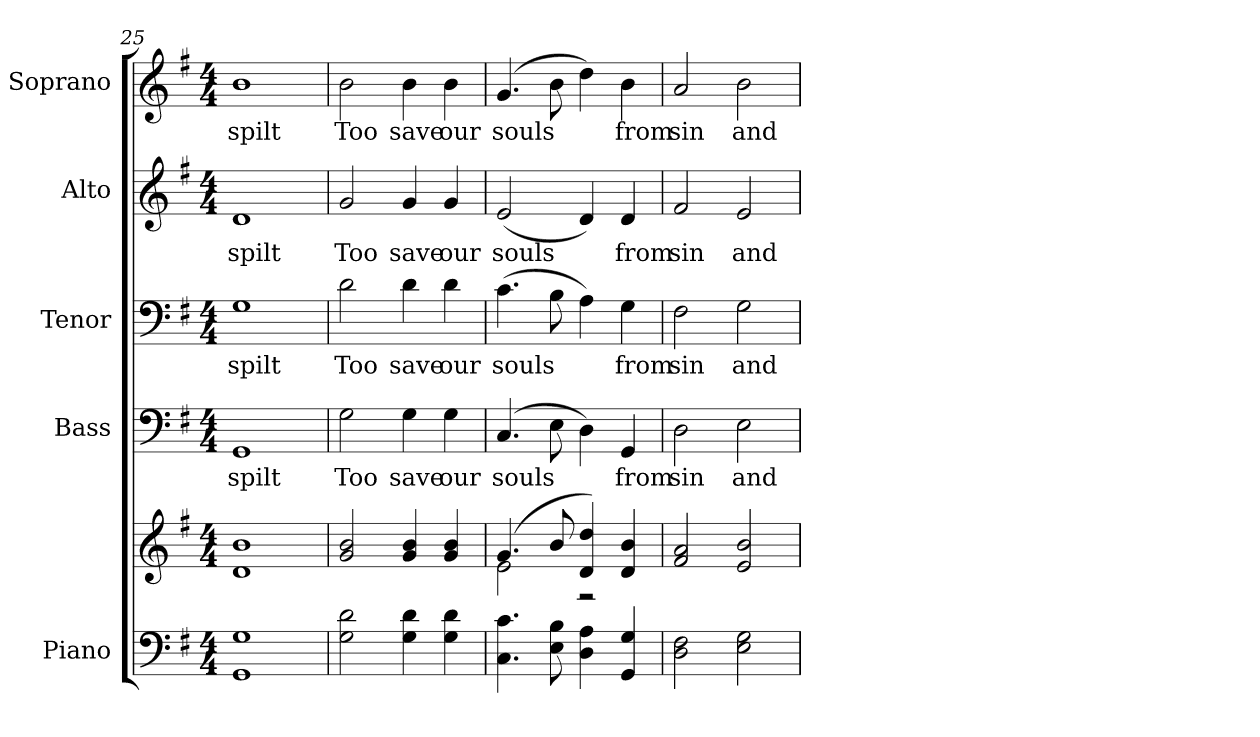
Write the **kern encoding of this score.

**kern	**kern	**kern	**text	**kern	**text	**kern	**text	**kern	**text
*part5	*part5	*part4	*part4	*part3	*part3	*part2	*part2	*part1	*part1
*staff6	*staff5	*staff4	*staff4	*staff3	*staff3	*staff2	*staff2	*staff1	*staff1
*I"Piano	*	*I"Bass	*	*I"Tenor	*	*I"Alto	*	*I"Soprano	*
*I'Pno.	*	*I'B.	*	*I'T.	*	*I'A.	*	*I'S.	*
!!LO:PB:g=z
*clefF4	*clefG2	*clefF4	*	*clefF4	*	*clefG2	*	*clefG2	*
*k[f#]	*k[f#]	*k[f#]	*	*k[f#]	*	*k[f#]	*	*k[f#]	*
*G:	*G:	*G:	*	*G:	*	*G:	*	*G:	*
*M4/4	*M4/4	*M4/4	*	*M4/4	*	*M4/4	*	*M4/4	*
=25	=25	=25	=25	=25	=25	=25	=25	=25	=25
!	!	!	!LO:LY:b:color=#000000	!	!	!	!	!	!
!	!	!	!	!	!LO:LY:b:color=#000000	!	!	!	!
!	!	!	!	!	!	!	!LO:LY:b:color=#000000	!	!
!	!	!	!	!	!	!	!	!	!LO:LY:b:color=#000000
1GGi 1Gi	1di 1bi	1GGi	spilt	1Gi	spilt	1di	spilt	1bi	spilt
=26	=26	=26	=26	=26	=26	=26	=26	=26	=26
!	!	!	!LO:LY:b:color=#000000	!	!	!	!	!	!
!	!	!	!	!	!LO:LY:b:color=#000000	!	!	!	!
!	!	!	!	!	!	!	!LO:LY:b:color=#000000	!	!
!	!	!	!	!	!	!	!	!	!LO:LY:b:color=#000000
2Gi\ 2di	2gi/ 2bi	2Gi\	Too	2di\	Too	2gi/	Too	2bi\	Too
!	!	!	!LO:LY:b:color=#000000	!	!	!	!	!	!
!	!	!	!	!	!LO:LY:b:color=#000000	!	!	!	!
!	!	!	!	!	!	!	!LO:LY:b:color=#000000	!	!
!	!	!	!	!	!	!	!	!	!LO:LY:b:color=#000000
4Gi\ 4di	4gi/ 4bi	4Gi\	save	4di\	save	4gi/	save	4bi\	save
!	!	!	!LO:LY:b:color=#000000	!	!	!	!	!	!
!	!	!	!	!	!LO:LY:b:color=#000000	!	!	!	!
!	!	!	!	!	!	!	!LO:LY:b:color=#000000	!	!
!	!	!	!	!	!	!	!	!	!LO:LY:b:color=#000000
4Gi\ 4di	4gi/ 4bi	4Gi\	our	4di\	our	4gi/	our	4bi\	our
!!LO:PB:g=z
=27	=27	=27	=27	=27	=27	=27	=27	=27	=27
*	*^	*	*	*	*	*	*	*	*
!	!	!	!	!LO:LY:b:color=#000000	!	!	!	!	!	!
!	!	!	!	!	!	!LO:LY:b:color=#000000	!	!	!	!
!	!	!	!	!	!	!	!	!LO:LY:b:color=#000000	!	!
!	!	!	!	!	!	!	!	!	!	!LO:LY:b:color=#000000
4.Ci\ 4.ci	(4.gi/	2ei\	(4.Ci/	souls	(4.ci\	souls	(2ei/	souls	(4.gi/	souls
8Ei\ 8Bi	8bi/	.	8Ei\	.	8Bi\	.	.	.	8bi\	.
4Di\ 4Ai	4di/ 4ddi)	2r	4Di\)	.	4Ai\)	.	4di/)	.	4ddi\)	.
!	!	!	!	!LO:LY:b:color=#000000	!	!	!	!	!	!
!	!	!	!	!	!	!LO:LY:b:color=#000000	!	!	!	!
!	!	!	!	!	!	!	!	!LO:LY:b:color=#000000	!	!
!	!	!	!	!	!	!	!	!	!	!LO:LY:b:color=#000000
4GGi/ 4Gi	4di/ 4bi	.	4GGi/	from	4Gi\	from	4di/	from	4bi\	from
*	*v	*v	*	*	*	*	*	*	*	*
=28	=28	=28	=28	=28	=28	=28	=28	=28	=28
!	!	!	!LO:LY:b:color=#000000	!	!	!	!	!	!
!	!	!	!	!	!LO:LY:b:color=#000000	!	!	!	!
!	!	!	!	!	!	!	!LO:LY:b:color=#000000	!	!
!	!	!	!	!	!	!	!	!	!LO:LY:b:color=#000000
2Di\ 2F#i	2f#i/ 2ai	2Di\	sin	2F#i\	sin	2f#i/	sin	2ai/	sin
!	!	!	!LO:LY:b:color=#000000	!	!	!	!	!	!
!	!	!	!	!	!LO:LY:b:color=#000000	!	!	!	!
!	!	!	!	!	!	!	!LO:LY:b:color=#000000	!	!
!	!	!	!	!	!	!	!	!	!LO:LY:b:color=#000000
2Ei\ 2Gi	2ei/ 2bi	2Ei\	and	2Gi\	and	2ei/	and	2bi\	and
=	=	=	=	=	=	=	=	=	=
*-	*-	*-	*-	*-	*-	*-	*-	*-	*-
